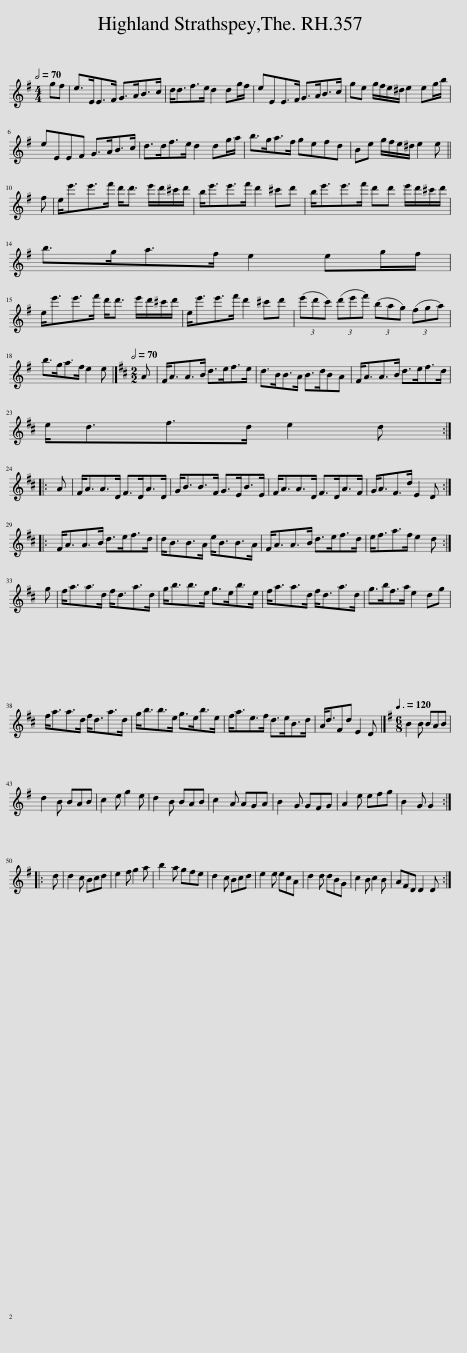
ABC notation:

X:1
L:1/8
Q:1/2=70
M:4/4
I:linebreak $
K:G
V:1 treble
V:1
 gf | e>EE>F G>AB>c | d<df>e d2 dg/f/ | eEE>F G>AB>c | ge g/f/e/^d/ e2 eg/b/ |$ %5
 eEEF G>AB>c | d>df>e d2 dg/a/ | b>ga>f gefd | Be g/f/e/^d/ e2 e ||$ f | %10
 e<e'e'>f' d'<d' e'/d'/^c'/d'/ | b<e'e'>f' d'2 ^c'd' | b<e'e'>f' d'd' e'/d'/^c'/d'/ |$ b>ga>f e2 eg/f/ |$ e<e'e'>f' d'<d' e'/d'/^c'/d'/ | %15
 e<e'e'>f' d'2 ^c'd' | (3(e'd'c') (3(d'e'f') (3(bag) (3(fga) |$ b>ga>f e2 e |][K:D][M:2/2][Q:1/2=70] A | F<AA>B d>ef>e | %20
 d>BB>A B>dBA | F<AA>B d>ef>d |$ e<df>d e2 d ::$ A | F<AA>D F>DA>D | %25
 G<BB>F G>EB>E | F<AA>D F>DA>F | G<AF>d E2 D ::$ F<AA>B d>ef>d | d<BB>A e<BB>A | %30
 F<AA>B d>ef>d | e<fa>f e2 d :|$ g | f<aa>d f<da>d | g<bb>e g>eb>e | %35
 f<aa>d f<da>d | g>bf>a e2 dg |$ f<aa>d f<da>d | g<bb>e g>eb>e | f<ae>f d>eB>d | %40
 A<dFd E2 D |][K:G][M:6/8][Q:3/8=120] B2 B BAB |$ d2 B BAB | c2 e g2 e | d2 B BAB | %45
 c2 A AGA | B2 G GFG | A2 e efg | B2 G G2 ::$ d | %50
 d2 c Bcd | e2 f g2 a | b2 a gfe | d2 c Bcd | e2 e ecA | %55
 d2 d dBG | c2 B c2 B | AFD D2 D :| %58
